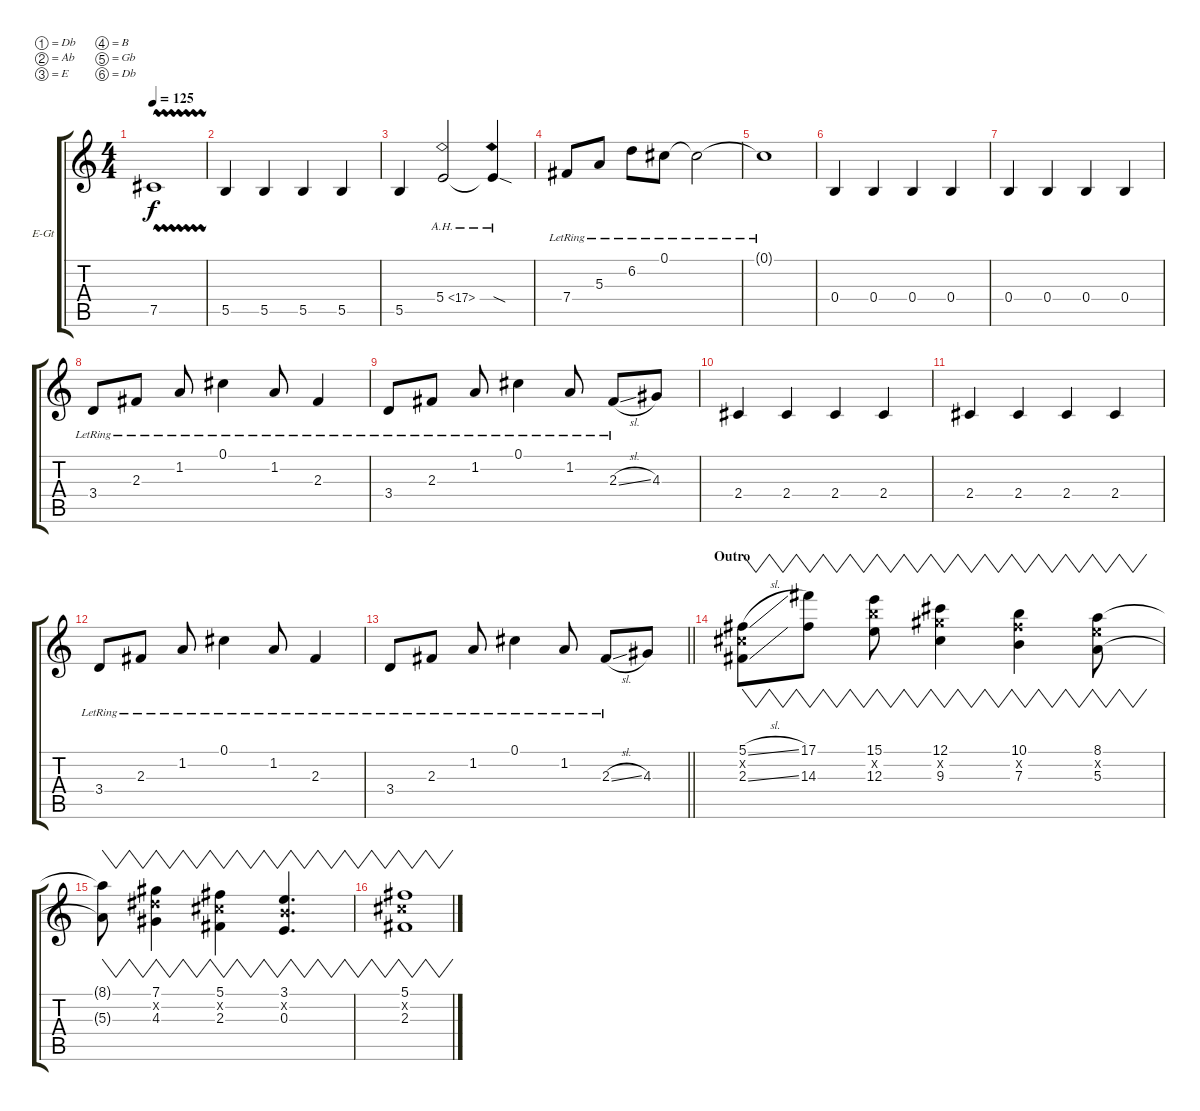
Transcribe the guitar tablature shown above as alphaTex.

\bracketExtendMode groupsimilarinstruments
\firstSystemTrackNameOrientation horizontal
\otherSystemsTrackNameOrientation horizontal
\track ("Distortion 01" "E-Gt") {instrument overdrivenguitar}
\staff {score tabs}
\tuning (Db4 Ab3 E3 B2 Gb2 Db2)
\ts (4 4)
\tempo 125
\clef g2
\ks c
7.5{vw t}.1{dy f} |
5.5.4 5.5.4 5.5.4 5.5.4 |
5.5.4 5.4{ah 12}.2 5.4{ah 12 sod t}.4 |
7.4{lr}.8 5.3{lr}.8 6.2{lr}.8 0.1{lr}.8 0.1{lr t}.2 |
0.1{lr t}.1 |
0.4.4 0.4.4 0.4.4 0.4.4 |
0.4.4 0.4.4 0.4.4 0.4.4 |
3.4{lr}.8 2.3{lr}.8 1.2{lr}.8 0.1{lr}.4 1.2{lr}.8 2.3{lr}.4 |
3.4{lr}.8 2.3{lr}.8 1.2{lr}.8 0.1{lr}.4 1.2{lr}.8 2.3{sl lr}.8 4.3.8 |
2.4.4 2.4.4 2.4.4 2.4.4 |
2.4.4 2.4.4 2.4.4 2.4.4 |
3.4{lr}.8 2.3{lr}.8 1.2{lr}.8 0.1{lr}.4 1.2{lr}.8 2.3{lr}.4 |
\scale
0.309711
\barLineRight lightlight
3.4{lr}.8 2.3{lr}.8 1.2{lr}.8 0.1{lr}.4 1.2{lr}.8 2.3{sl lr}.8 4.3.8 |
\section ("" "Outro")
\scale
0.288714 (2.3{sl} 5.2{x} 5.1{sl}).8{vw} (17.1 14.3).8{vw} (15.1 15.2{x} 12.3).8{vw} (12.1 12.2{x} 9.3).4{vw} (10.1 10.2{x} 7.3).4{vw} (8.1 8.2{x} 5.3).8{vw} |
\scale
0.192036 (8.1{t} 5.3{t}).8{vw} (7.1 7.2{x} 4.3).4{vw} (5.1 5.2{x} 2.3).4{vw} (3.1 3.2{x} 0.3).4{vw d} |
\scale
0.129728 (5.1 5.2{x} 2.3).1{vw}
